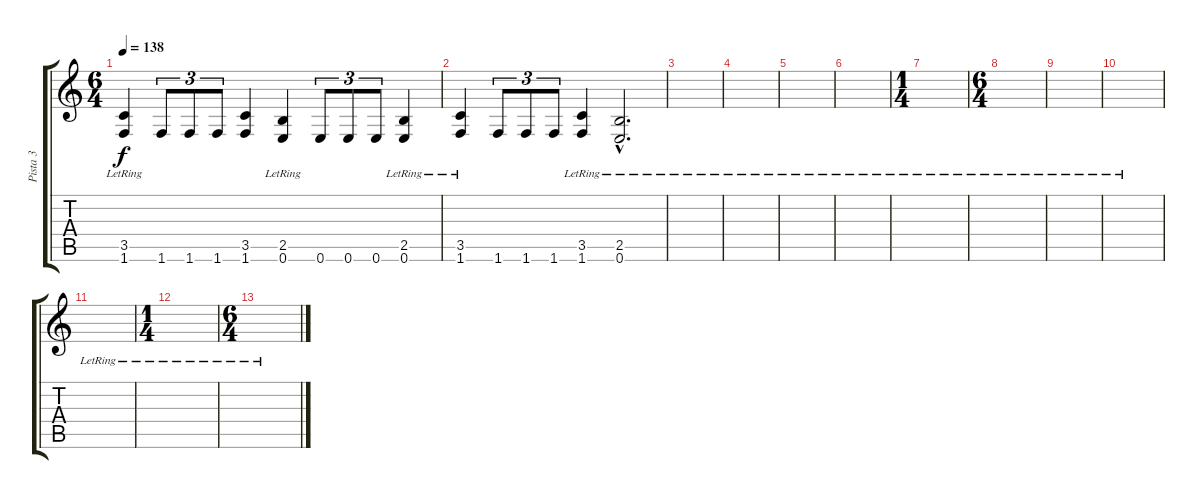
\track ("Pista 3" "Pista 3") {instrument acousticguitarnylon}
\staff {score tabs}
\tuning (E4 B3 G3 D3 A2 E2) {hide}
\ts (6 4)
\tempo 138
\clef g2
\ks c
(3.5{lr} 1.6{lr}).4{dy f} 1.6.8{tu (3 2)} 1.6.8{tu (3 2)} 1.6.8{tu (3 2)} (3.5 1.6).4 (2.5{lr} 0.6{lr}).4 0.6.8{tu (3 2)} 0.6.8{tu (3 2)} 0.6.8{tu (3 2)} (2.5{lr} 0.6{lr}).4 |
(3.5{lr} 1.6{lr}).4 1.6.8{tu (3 2)} 1.6.8{tu (3 2)} 1.6.8{tu (3 2)} (3.5{lr} 1.6{lr}).4 (2.5{hac lr} 0.6{hac lr}).2{d} |
|
|
|
|
\ts (1 4)
|
\ts (6 4)
|
|
|
|
\ts (1 4)
|
\ts (6 4)
